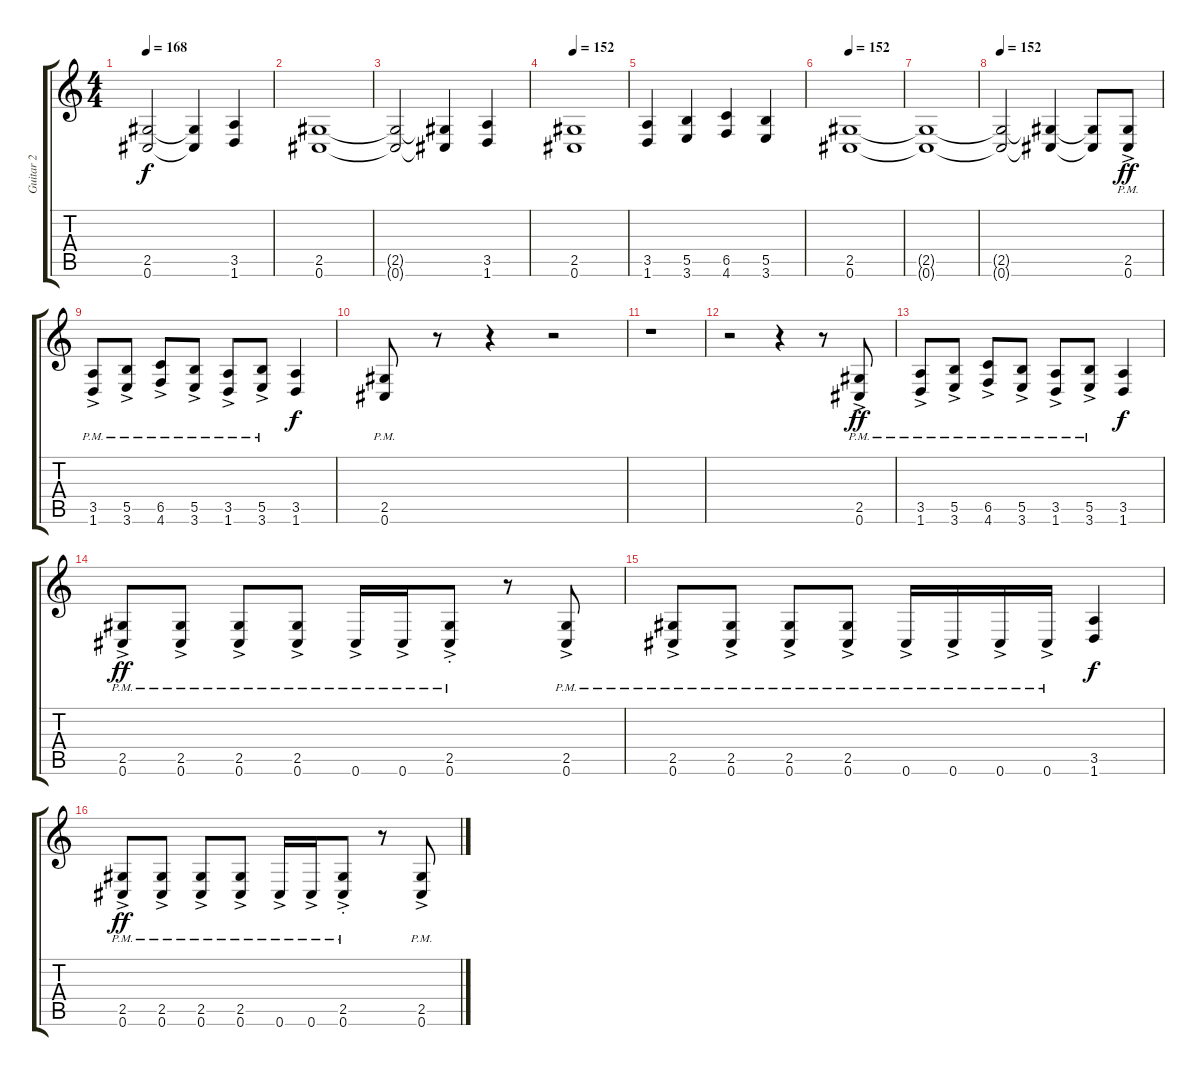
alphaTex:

\track ("Guitar 2" "Guitar 2") {instrument distortionguitar}
\staff {score tabs}
\tuning (Db4 Ab3 E3 B2 Gb2 Db2) {hide}
\ts (4 4)
\tempo 168
\clef g2
\ks c
(2.5{t} 0.6{t}).2{dy f} (2.5{t} 0.6{t}).4 (3.5 1.6).4 |
(2.5 0.6).1 |
(2.5{t} 0.6{t}).2 (2.5{t} 0.6{t}).4 (3.5 1.6).4 |
\tempo 152
(2.5 0.6).1 |
(3.5 1.6).4 (5.5 3.6).4 (6.5 4.6).4 (5.5 3.6).4 |
\tempo 152
(2.5 0.6).1 |
(2.5{t} 0.6{t}).1 |
\tempo 152
(2.5{t} 0.6{t}).2 (2.5{t} 0.6{t}).4 (2.5{t} 0.6{t}).8 (2.5{ac pm} 0.6{ac pm}).8{dy ff} |
(3.5{ac pm} 1.6{ac pm}).8 (5.5{ac pm} 3.6{ac pm}).8 (6.5{ac pm} 4.6{ac pm}).8 (5.5{ac pm} 3.6{ac pm}).8 (3.5{ac pm} 1.6{ac pm}).8 (5.5{ac pm} 3.6{ac pm}).8 (3.5 1.6).4{dy f} |
(2.5{pm} 0.6{pm}).8 r.8 r.4 r.2 |
r.1 |
r.2 r.4 r.8 (2.5{ac pm} 0.6{ac pm}).8{dy ff} |
(3.5{ac pm} 1.6{ac pm}).8 (5.5{ac pm} 3.6{ac pm}).8 (6.5{ac pm} 4.6{ac pm}).8 (5.5{ac pm} 3.6{ac pm}).8 (3.5{ac pm} 1.6{ac pm}).8 (5.5{ac pm} 3.6{ac pm}).8 (3.5 1.6).4{dy f} |
(2.5{ac pm} 0.6{ac pm}).8{dy ff} (2.5{ac pm} 0.6{ac pm}).8 (2.5{ac pm} 0.6{ac pm}).8 (2.5{ac pm} 0.6{ac pm}).8 0.6{ac pm}.16 0.6{ac pm}.16 (2.5{ac pm} 0.6{ac pm st}).8 r.8 (2.5{ac pm} 0.6{ac pm}).8 |
(2.5{ac pm} 0.6{ac pm}).8 (2.5{ac pm} 0.6{ac pm}).8 (2.5{ac pm} 0.6{ac pm}).8 (2.5{ac pm} 0.6{ac pm}).8 0.6{ac pm}.16 0.6{ac pm}.16 0.6{ac pm}.16 0.6{ac pm}.16 (3.5 1.6).4{dy f} |
(2.5{ac pm} 0.6{ac pm}).8{dy ff} (2.5{ac pm} 0.6{ac pm}).8 (2.5{ac pm} 0.6{ac pm}).8 (2.5{ac pm} 0.6{ac pm}).8 0.6{ac pm}.16 0.6{ac pm}.16 (2.5{ac pm} 0.6{ac pm st}).8 r.8 (2.5{ac pm} 0.6{ac pm}).8
